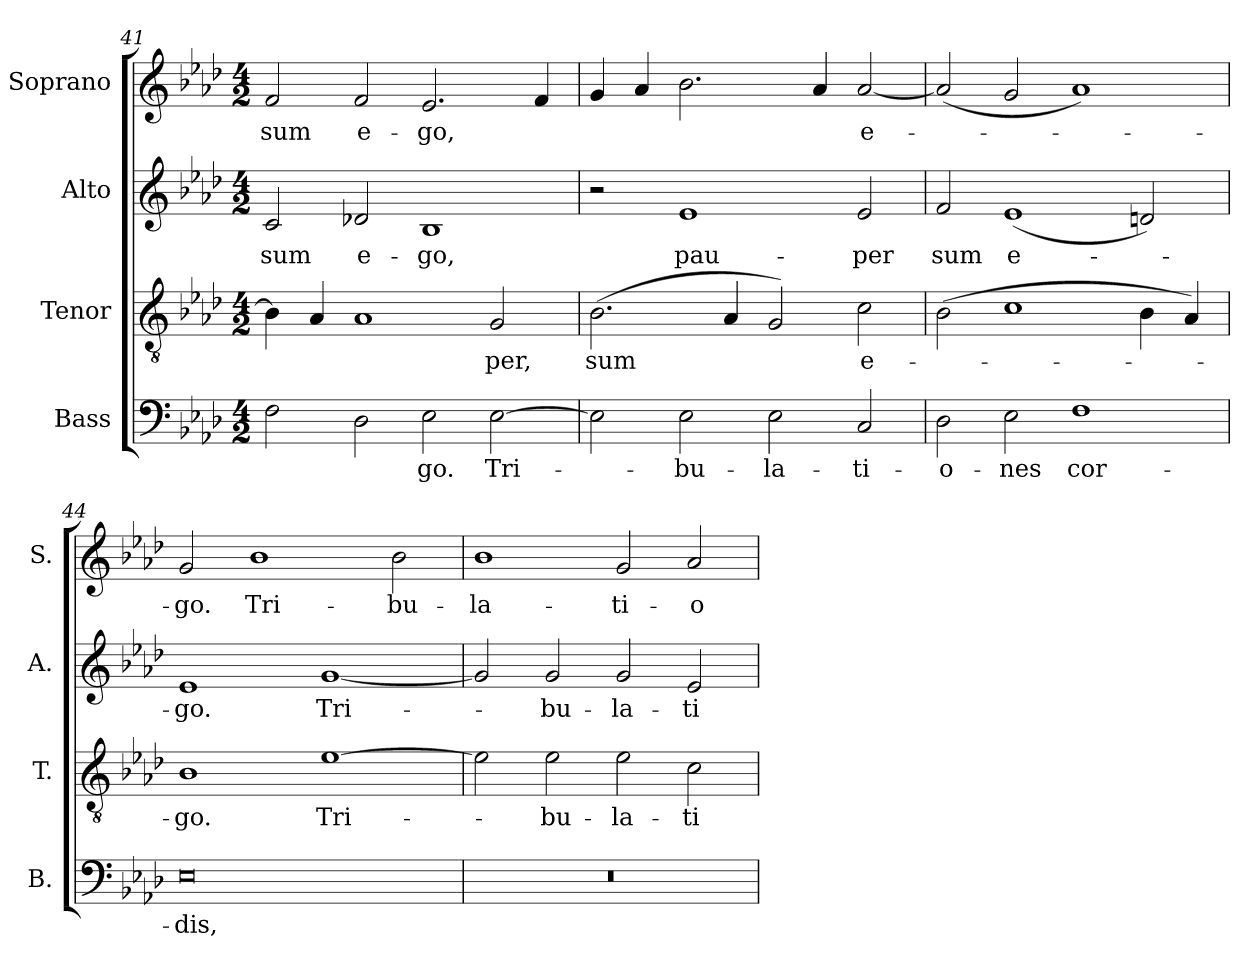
**kern	**text	**kern	**text	**kern	**text	**kern	**text
*part4	*part4	*part3	*part3	*part2	*part2	*part1	*part1
*staff4	*staff4	*staff3	*staff3	*staff2	*staff2	*staff1	*staff1
*I"Bass	*	*I"Tenor	*	*I"Alto	*	*I"Soprano	*
*I'B.	*	*I'T.	*	*I'A.	*	*I'S.	*
!!LO:PB:g=z
*clefF4	*	*clefGv2	*	*clefG2	*	*clefG2	*
*	*	*ITrd7c12	*	*	*	*	*
*k[b-e-a-d-]	*	*k[b-e-a-d-]	*	*k[b-e-a-d-]	*	*k[b-e-a-d-]	*
*A-:	*	*A-:	*	*A-:	*	*A-:	*
*M4/2	*	*M4/2	*	*M4/2	*	*M4/2	*
=41	=41	=41	=41	=41	=41	=41	=41
!	!	!	!	!	!LO:LY:b:color=#000000	!	!
!	!	!	!	!	!	!	!LO:LY:b:color=#000000
2Fi\	.	4BB-i\]	.	2ci/	sum	2fi/	sum
.	.	4AA-i/	.	.	.	.	.
!	!	!	!	!	!LO:LY:b:color=#000000	!	!
!	!	!	!	!	!	!	!LO:LY:b:color=#000000
2D-i\	.	1AA-i	.	2d-Xi/	e-	2fi/	e-
!	!LO:LY:b:color=#000000	!	!	!	!	!	!
!	!	!	!	!	!LO:LY:b:color=#000000	!	!
!	!	!	!	!	!	!	!LO:LY:b:color=#000000
2E-i\	-go.	.	.	1B-i	-go,	2.e-i/	-go,
!	!LO:LY:b:color=#000000	!	!	!	!	!	!
!	!	!	!LO:LY:b:color=#000000	!	!	!	!
[2E-i\	Tri-	2GGi/	-per,	.	.	.	.
.	.	.	.	.	.	4fi/	.
=42	=42	=42	=42	=42	=42	=42	=42
!	!	!	!LO:LY:b:color=#000000	!	!	!	!
2E-i\]	.	(2.BB-i\	sum	2r	.	4gi/	.
.	.	.	.	.	.	4a-i/	.
!	!LO:LY:b:color=#000000	!	!	!	!	!	!
!	!	!	!	!	!LO:LY:b:color=#000000	!	!
2E-i\	-bu-	.	.	1e-i	pau-	2.b-i\	.
.	.	4AA-i/	.	.	.	.	.
!	!LO:LY:b:color=#000000	!	!	!	!	!	!
2E-i\	-la-	2GGi/)	.	.	.	.	.
.	.	.	.	.	.	4a-i/	.
!	!LO:LY:b:color=#000000	!	!	!	!	!	!
!	!	!	!LO:LY:b:color=#000000	!	!	!	!
!	!	!	!	!	!LO:LY:b:color=#000000	!	!
!	!	!	!	!	!	!	!LO:LY:b:color=#000000
2Ci/	-ti-	2Ci\	e-	2e-i/	-per	[2a-i/	e-
=43	=43	=43	=43	=43	=43	=43	=43
!	!LO:LY:b:color=#000000	!	!	!	!	!	!
!	!	!	!	!	!LO:LY:b:color=#000000	!	!
2D-i\	-o-	(2BB-i\	.	2fi/	sum	(2a-i/]	.
!	!LO:LY:b:color=#000000	!	!	!	!	!	!
!	!	!	!	!	!LO:LY:b:color=#000000	!	!
2E-i\	-nes	1Ci	.	(1e-i	e-	2gi/	.
!	!LO:LY:b:color=#000000	!	!	!	!	!	!
1Fi	cor-	.	.	.	.	1a-i)	.
.	.	4BB-i\	.	2dni/)	.	.	.
.	.	4AA-i/)	.	.	.	.	.
=44	=44	=44	=44	=44	=44	=44	=44
!	!LO:LY:b:color=#000000	!	!	!	!	!	!
!	!	!	!LO:LY:b:color=#000000	!	!	!	!
!	!	!	!	!	!LO:LY:b:color=#000000	!	!
!	!	!	!	!	!	!	!LO:LY:b:color=#000000
0E-i	-dis,	1BB-i	-go.	1e-i	-go.	2gi/	-go.
!	!	!	!	!	!	!	!LO:LY:b:color=#000000
.	.	.	.	.	.	1b-i	Tri-
!	!	!	!LO:LY:b:color=#000000	!	!	!	!
!	!	!	!	!	!LO:LY:b:color=#000000	!	!
.	.	[1E-i	Tri-	[1gi	Tri-	.	.
!	!	!	!	!	!	!	!LO:LY:b:color=#000000
.	.	.	.	.	.	2b-i\	-bu-
=45	=45	=45	=45	=45	=45	=45	=45
!LO:N:vis=1	!	!	!	!	!	!	!
!	!	!	!	!	!	!	!LO:LY:b:color=#000000
0r	.	2E-i\]	.	2gi/]	.	1b-i	-la-
!	!	!	!LO:LY:b:color=#000000	!	!	!	!
!	!	!	!	!	!LO:LY:b:color=#000000	!	!
.	.	2E-i\	-bu-	2gi/	-bu-	.	.
!	!	!	!LO:LY:b:color=#000000	!	!	!	!
!	!	!	!	!	!LO:LY:b:color=#000000	!	!
!	!	!	!	!	!	!	!LO:LY:b:color=#000000
.	.	2E-i\	-la-	2gi/	-la-	2gi/	-ti-
!	!	!	!LO:LY:b:color=#000000	!	!	!	!
!	!	!	!	!	!LO:LY:b:color=#000000	!	!
!	!	!	!	!	!	!	!LO:LY:b:color=#000000
.	.	2Ci\	-ti-	2e-i/	-ti-	2a-i/	-o-
=	=	=	=	=	=	=	=
*-	*-	*-	*-	*-	*-	*-	*-
